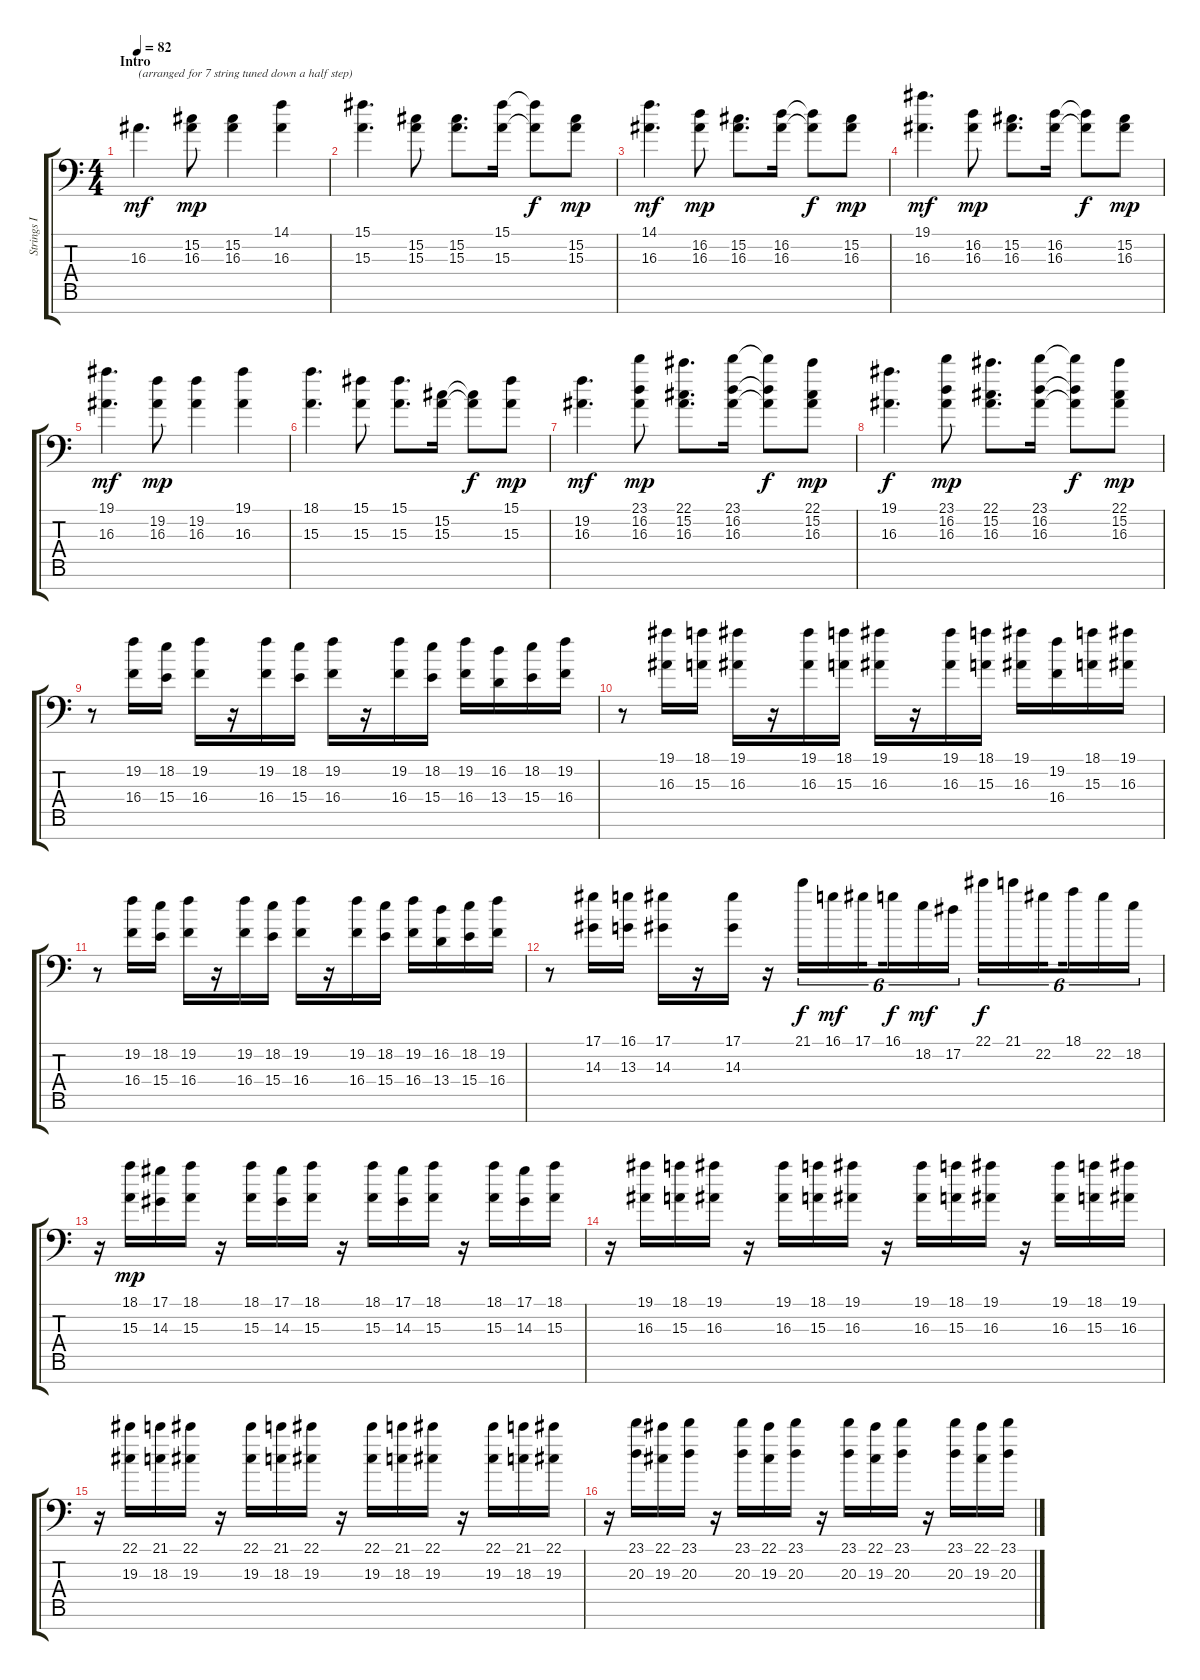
\track ("Strings I" "Strings I") {instrument stringensemble1}
\staff {score tabs}
\tuning (Eb4 Bb3 Gb3 Db3 Ab2 Eb2 Bb1) {hide}
\ts (4 4)
\section ("" "Intro")
\tempo 82
\clef f4
\ks c
16.3.4{d txt "(arranged for 7 string tuned down a half step)" dy mf instrument stringensemble1} (15.2 16.3).8{dy mp} (15.2 16.3).4 (14.1 16.3).4 |
(15.1 15.3).4{d} (15.2 15.3).8 (15.2 15.3).8{d} (15.1 15.3).16 (15.1{t} 15.3{t}).8{dy f} (15.2 15.3).8{dy mp} |
(14.1 16.3).4{d dy mf} (16.2 16.3).8{dy mp} (15.2 16.3).8{d} (16.2 16.3).16 (16.2{t} 16.3{t}).8{dy f} (15.2 16.3).8{dy mp} |
(19.1 16.3).4{d dy mf} (16.2 16.3).8{dy mp} (15.2 16.3).8{d} (16.2 16.3).16 (16.2{t} 16.3{t}).8{dy f} (15.2 16.3).8{dy mp} |
(19.1 16.3).4{d dy mf} (19.2 16.3).8{dy mp} (19.2 16.3).4 (19.1 16.3).4 |
(18.1 15.3).4{d} (15.1 15.3).8 (15.1 15.3).8{d} (15.2 15.3).16 (15.2{t} 15.3{t}).8{dy f} (15.1 15.3).8{dy mp} |
(19.2 16.3).4{d dy mf} (23.1 16.2 16.3).8{dy mp} (22.1 15.2 16.3).8{d} (23.1 16.2 16.3).16 (23.1{t} 16.2{t} 16.3{t}).8{dy f} (22.1 15.2 16.3).8{dy mp} |
(19.1 16.3).4{d dy f} (23.1 16.2 16.3).8{dy mp} (22.1 15.2 16.3).8{d} (23.1 16.2 16.3).16 (23.1{t} 16.2{t} 16.3{t}).8{dy f} (22.1 15.2 16.3).8{dy mp} |
r.8 (19.2 16.4).16 (18.2 15.4).16 (19.2 16.4).16 r.16 (19.2 16.4).16 (18.2 15.4).16 (19.2 16.4).16 r.16 (19.2 16.4).16 (18.2 15.4).16 (19.2 16.4).16 (16.2 13.4).16 (18.2 15.4).16 (19.2 16.4).16 |
r.8 (19.1 16.3).16 (18.1 15.3).16 (19.1 16.3).16 r.16 (19.1 16.3).16 (18.1 15.3).16 (19.1 16.3).16 r.16 (19.1 16.3).16 (18.1 15.3).16 (19.1 16.3).16 (19.2 16.4).16 (18.1 15.3).16 (19.1 16.3).16 |
r.8 (19.2 16.4).16 (18.2 15.4).16 (19.2 16.4).16 r.16 (19.2 16.4).16 (18.2 15.4).16 (19.2 16.4).16 r.16 (19.2 16.4).16 (18.2 15.4).16 (19.2 16.4).16 (16.2 13.4).16 (18.2 15.4).16 (19.2 16.4).16 |
r.8 (17.1 14.3).16 (16.1 13.3).16 (17.1 14.3).16 r.16 (17.1 14.3).16 r.16 21.1.16{tu (6 4) dy f} 16.1.16{tu (6 4) dy mf} 17.1.16{tu (6 4) beam splitsecondary} 16.1.16{tu (6 4) dy f} 18.2.16{tu (6 4) dy mf} 17.2.16{tu (6 4)} 22.1.16{tu (6 4) dy f} 21.1.16{tu (6 4)} 22.2.16{tu (6 4) beam splitsecondary} 18.1.16{tu (6 4)} 22.2.16{tu (6 4)} 18.2.16{tu (6 4)} |
r.16 (18.1 15.3).16{dy mp} (17.1 14.3).16 (18.1 15.3).16 r.16 (18.1 15.3).16 (17.1 14.3).16 (18.1 15.3).16 r.16 (18.1 15.3).16 (17.1 14.3).16 (18.1 15.3).16 r.16 (18.1 15.3).16 (17.1 14.3).16 (18.1 15.3).16 |
r.16 (19.1 16.3).16 (18.1 15.3).16 (19.1 16.3).16 r.16 (19.1 16.3).16 (18.1 15.3).16 (19.1 16.3).16 r.16 (19.1 16.3).16 (18.1 15.3).16 (19.1 16.3).16 r.16 (19.1 16.3).16 (18.1 15.3).16 (19.1 16.3).16 |
r.16 (22.1 19.3).16 (21.1 18.3).16 (22.1 19.3).16 r.16 (22.1 19.3).16 (21.1 18.3).16 (22.1 19.3).16 r.16 (22.1 19.3).16 (21.1 18.3).16 (22.1 19.3).16 r.16 (22.1 19.3).16 (21.1 18.3).16 (22.1 19.3).16 |
r.16 (23.1 20.3).16 (22.1 19.3).16 (23.1 20.3).16 r.16 (23.1 20.3).16 (22.1 19.3).16 (23.1 20.3).16 r.16 (23.1 20.3).16 (22.1 19.3).16 (23.1 20.3).16 r.16 (23.1 20.3).16 (22.1 19.3).16 (23.1 20.3).16
